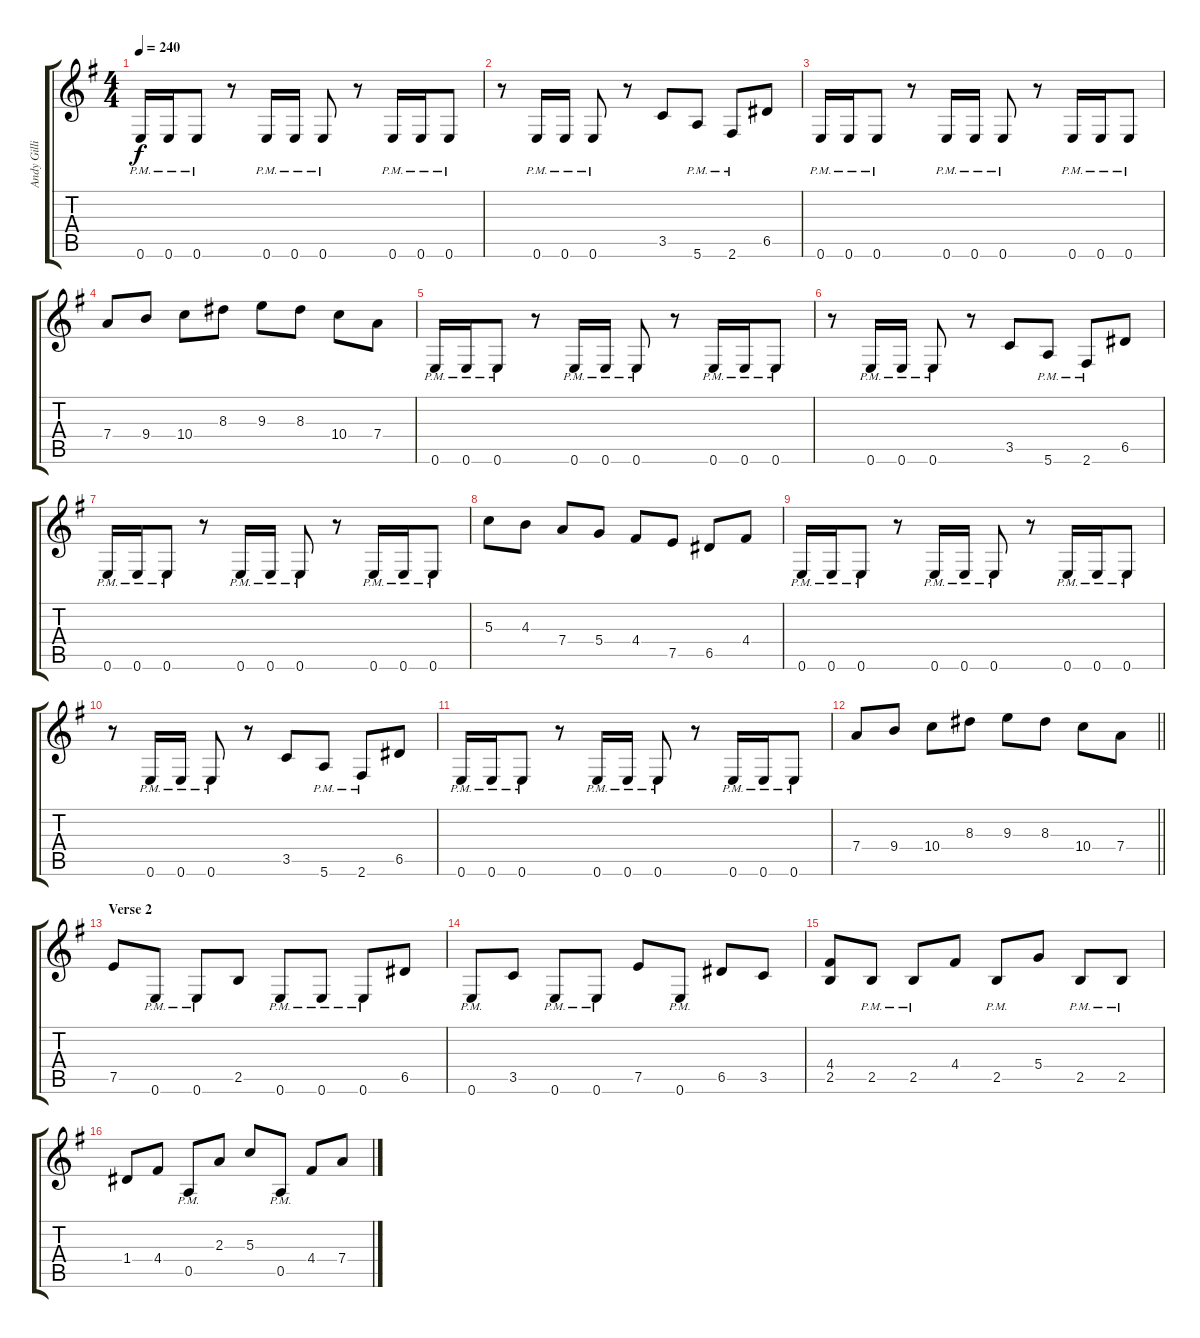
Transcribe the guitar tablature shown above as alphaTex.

\track ("Andy Gillion (guitar)" "Andy Gilli") {instrument distortionguitar}
\staff {score tabs}
\tuning (E4 B3 G3 D3 A2 E2) {hide}
\ts (4 4)
\tempo 240
\clef g2
\ks eminor
0.6{pm}.16{dy f} 0.6{pm}.16 0.6{pm}.8 r.8 0.6{pm}.16 0.6{pm}.16 0.6{pm}.8 r.8 0.6{pm}.16 0.6{pm}.16 0.6{pm}.8 |
r.8 0.6{pm}.16 0.6{pm}.16 0.6{pm}.8 r.8 3.5.8 5.6{pm}.8 2.6{pm}.8 6.5.8 |
0.6{pm}.16 0.6{pm}.16 0.6{pm}.8 r.8 0.6{pm}.16 0.6{pm}.16 0.6{pm}.8 r.8 0.6{pm}.16 0.6{pm}.16 0.6{pm}.8 |
7.4.8 9.4.8 10.4.8 8.3.8 9.3.8 8.3.8 10.4.8 7.4.8 |
0.6{pm}.16 0.6{pm}.16 0.6{pm}.8 r.8 0.6{pm}.16 0.6{pm}.16 0.6{pm}.8 r.8 0.6{pm}.16 0.6{pm}.16 0.6{pm}.8 |
r.8 0.6{pm}.16 0.6{pm}.16 0.6{pm}.8 r.8 3.5.8 5.6{pm}.8 2.6{pm}.8 6.5.8 |
0.6{pm}.16 0.6{pm}.16 0.6{pm}.8 r.8 0.6{pm}.16 0.6{pm}.16 0.6{pm}.8 r.8 0.6{pm}.16 0.6{pm}.16 0.6{pm}.8 |
5.3.8 4.3.8 7.4.8 5.4.8 4.4.8 7.5.8 6.5.8 4.4.8 |
0.6{pm}.16 0.6{pm}.16 0.6{pm}.8 r.8 0.6{pm}.16 0.6{pm}.16 0.6{pm}.8 r.8 0.6{pm}.16 0.6{pm}.16 0.6{pm}.8 |
r.8 0.6{pm}.16 0.6{pm}.16 0.6{pm}.8 r.8 3.5.8 5.6{pm}.8 2.6{pm}.8 6.5.8 |
0.6{pm}.16 0.6{pm}.16 0.6{pm}.8 r.8 0.6{pm}.16 0.6{pm}.16 0.6{pm}.8 r.8 0.6{pm}.16 0.6{pm}.16 0.6{pm}.8 |
\barLineRight lightlight
7.4.8 9.4.8 10.4.8 8.3.8 9.3.8 8.3.8 10.4.8 7.4.8 |
\section ("" "Verse 2")
7.5.8 0.6{pm}.8 0.6{pm}.8 2.5.8 0.6{pm}.8 0.6{pm}.8 0.6{pm}.8 6.5.8 |
0.6{pm}.8 3.5.8 0.6{pm}.8 0.6{pm}.8 7.5.8 0.6{pm}.8 6.5.8 3.5.8 |
(4.4 2.5).8 2.5{pm}.8 2.5{pm}.8 4.4.8 2.5{pm}.8 5.4.8 2.5{pm}.8 2.5{pm}.8 |
1.4.8 4.4.8 0.5{pm}.8 2.3.8 5.3.8 0.5{pm}.8 4.4.8 7.4.8
